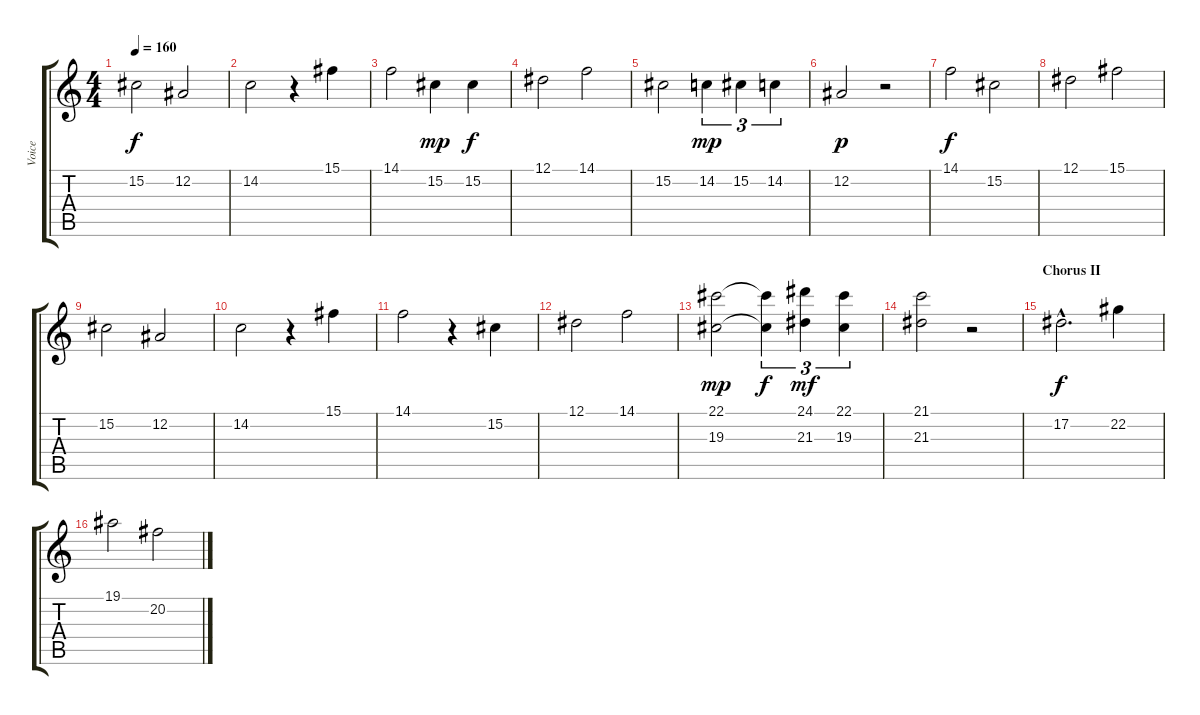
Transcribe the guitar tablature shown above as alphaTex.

\track ("Voice" "Voice") {instrument flute}
\staff {score tabs}
\tuning (Eb4 Bb3 Gb3 Db3 Ab2 Db2) {hide}
\ts (4 4)
\tempo 160
\clef g2
\ks c
15.2.2{dy f} 12.2.2 |
14.2.2 r.4 15.1.4 |
14.1.2 15.2.4{dy mp} 15.2.4{dy f} |
12.1.2 14.1.2 |
15.2.2 14.2.4{tu (3 2) dy mp} 15.2.4{tu (3 2)} 14.2.4{tu (3 2)} |
12.2.2{dy p} r.2 |
14.1.2{dy f} 15.2.2 |
12.1.2 15.1.2 |
15.2.2 12.2.2 |
14.2.2 r.4 15.1.4 |
14.1.2 r.4 15.2.4 |
12.1.2 14.1.2 |
(22.1 19.3).2{dy mp} (22.1{t} 19.3{t}).4{tu (3 2) dy f} (24.1 21.3).4{tu (3 2) dy mf} (22.1 19.3).4{tu (3 2)} |
(21.1 21.3).2 r.2 |
\section ("" "Chorus II")
17.2{hac}.2{d dy f} 22.2.4 |
19.1.2 20.2.2
